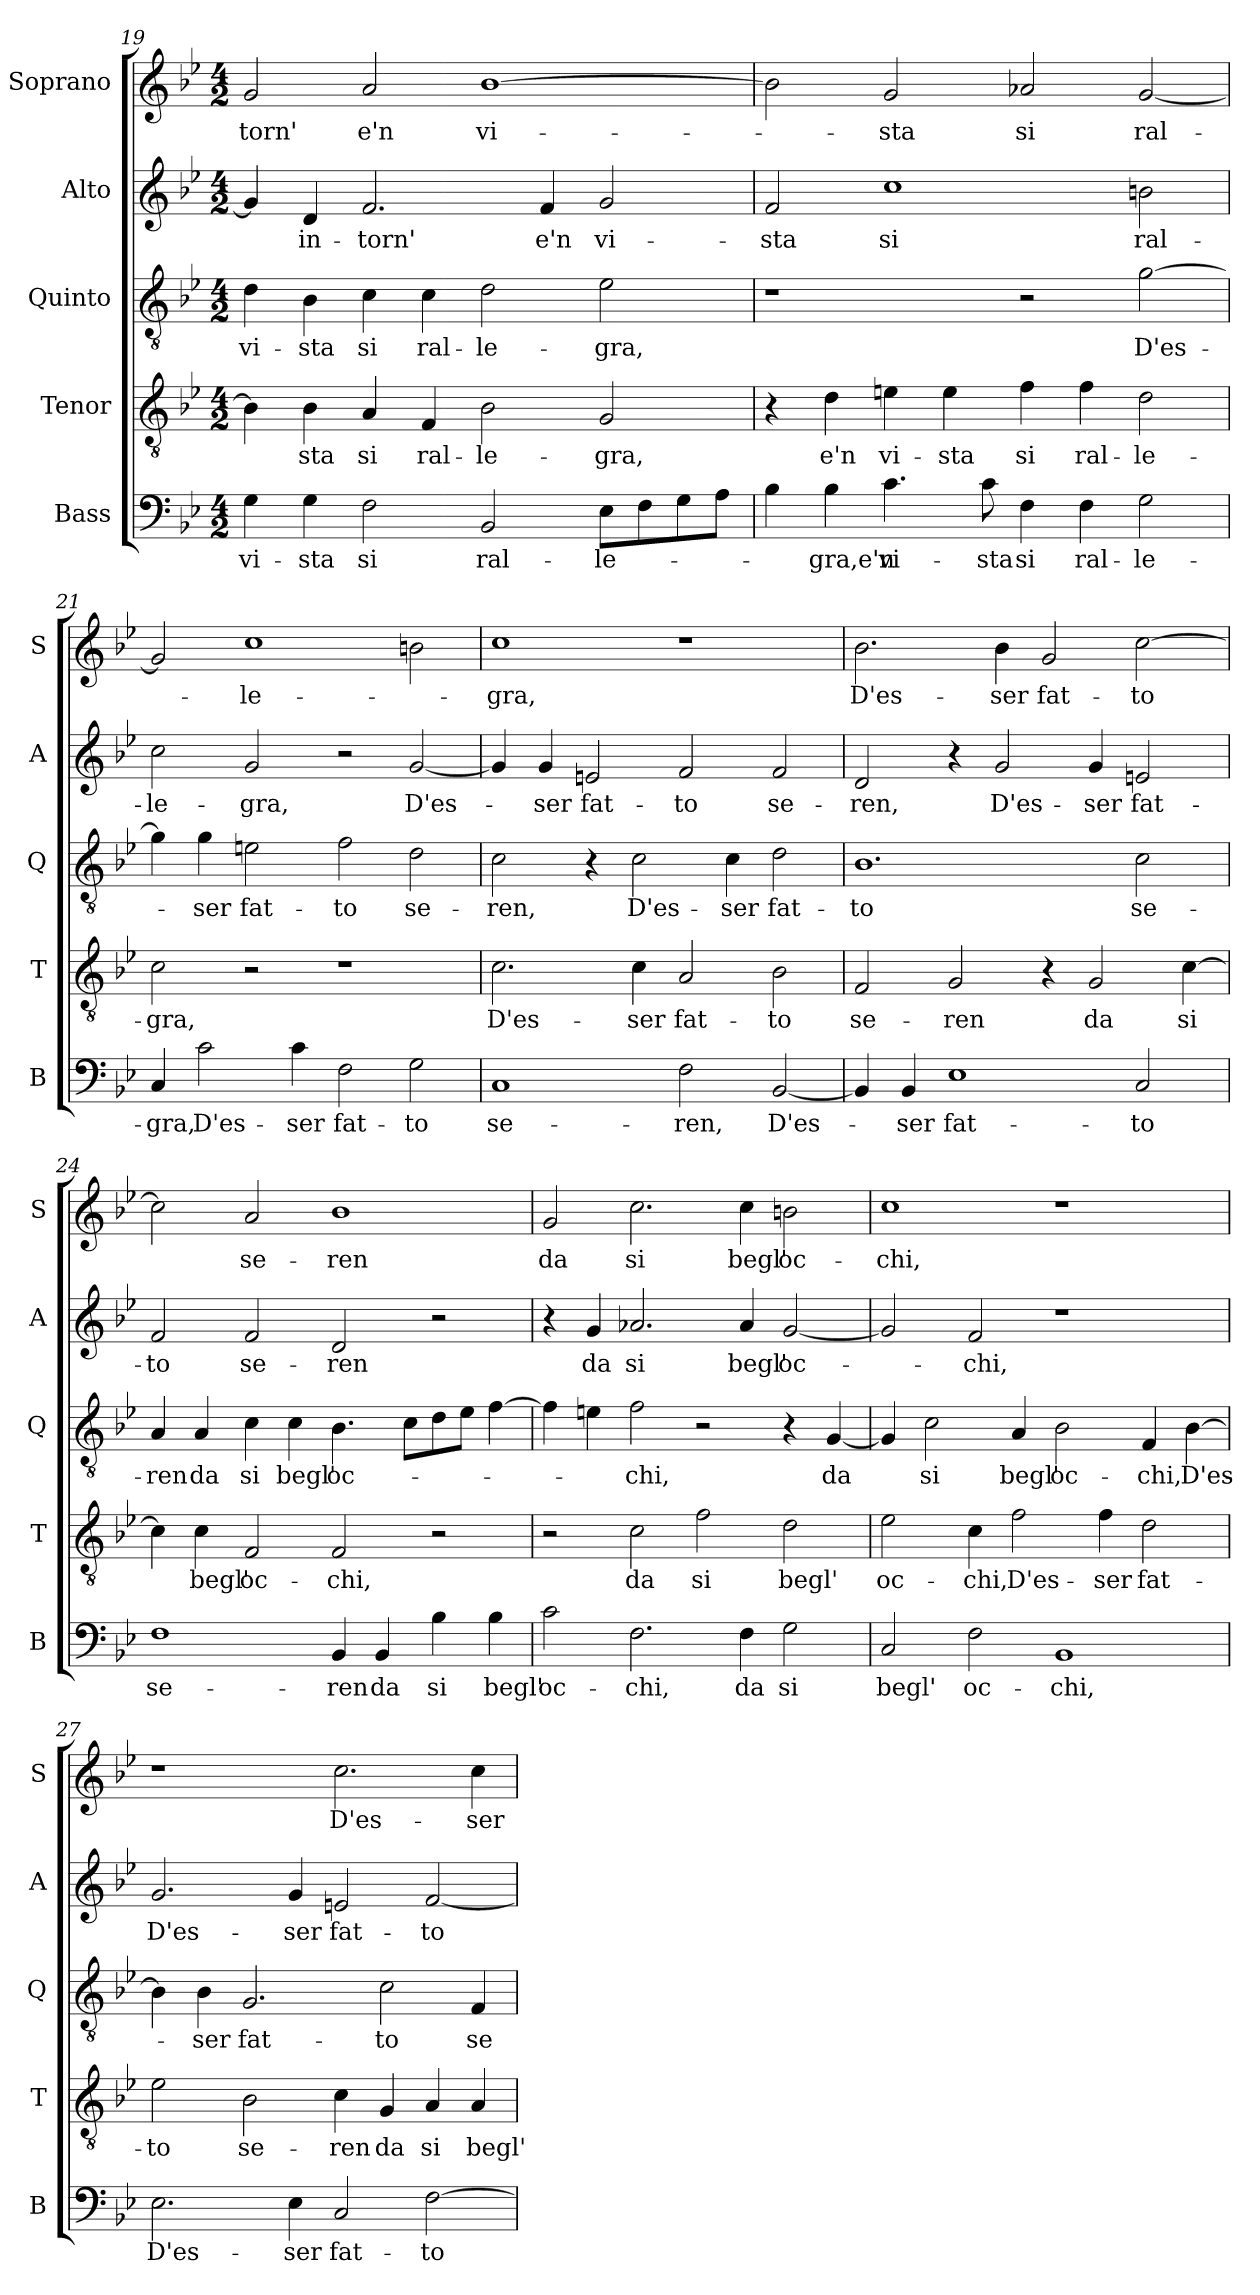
**kern	**text	**kern	**text	**kern	**text	**kern	**text	**kern	**text
*part5	*part5	*part4	*part4	*part3	*part3	*part2	*part2	*part1	*part1
*staff5	*staff5	*staff4	*staff4	*staff3	*staff3	*staff2	*staff2	*staff1	*staff1
*I"Bass	*	*I"Tenor	*	*I"Quinto	*	*I"Alto	*	*I"Soprano	*
*I'B	*	*I'T	*	*I'Q	*	*I'A	*	*I'S	*
*clefF4	*	*clefGv2	*	*clefGv2	*	*clefG2	*	*clefG2	*
*k[b-e-]	*	*k[b-e-]	*	*k[b-e-]	*	*k[b-e-]	*	*k[b-e-]	*
*B-:	*	*B-:	*	*B-:	*	*B-:	*	*B-:	*
*M4/2	*	*M4/2	*	*M4/2	*	*M4/2	*	*M4/2	*
=19	=19	=19	=19	=19	=19	=19	=19	=19	=19
!	!LO:LY:b	!	!	!	!LO:LY:b	!	!	!	!LO:LY:b
4G\	vi-	4B-\]	.	4d\	vi-	4g/]	.	2g/	-torn'
!	!LO:LY:b	!	!LO:LY:b	!	!LO:LY:b	!	!LO:LY:b	!	!
4G\	-sta	4B-\	-sta	4B-\	-sta	4d/	in-	.	.
!	!LO:LY:b	!	!LO:LY:b	!	!LO:LY:b	!	!LO:LY:b	!	!LO:LY:b
2F\	si	4A/	si	4c\	si	2.f/	-torn'	2a/	e'n
!	!	!	!LO:LY:b	!	!LO:LY:b	!	!	!	!
.	.	4F/	ral-	4c\	ral-	.	.	.	.
!	!LO:LY:b	!	!LO:LY:b	!	!LO:LY:b	!	!	!	!LO:LY:b
2BB-/	ral-	2B-\	-le-	2d\	-le-	.	.	[1b-	vi-
!	!	!	!	!	!	!	!LO:LY:b	!	!
.	.	.	.	.	.	4f/	e'n	.	.
!	!LO:LY:b	!	!LO:LY:b	!	!LO:LY:b	!	!LO:LY:b	!	!
8E-\L	-le-	2G/	-gra,	2e-\	-gra,	2g/	vi-	.	.
8F\	.	.	.	.	.	.	.	.	.
8G\	.	.	.	.	.	.	.	.	.
8A\J	.	.	.	.	.	.	.	.	.
!!LO:LB:g=z
=20	=20	=20	=20	=20	=20	=20	=20	=20	=20
!	!	!	!	!	!	!	!LO:LY:b	!	!
4B-\	.	4r	.	1r	.	2f/	-sta	2b-\]	.
!	!LO:LY:b	!	!LO:LY:b	!	!	!	!	!	!
4B-\	-gra,e'n	4d\	e'n	.	.	.	.	.	.
!	!LO:LY:b	!	!LO:LY:b	!	!	!	!LO:LY:b	!	!LO:LY:b
4.c\	vi-	4en\	vi-	.	.	1cc	si	2g/	-sta
!	!	!	!LO:LY:b	!	!	!	!	!	!
.	.	4e\	-sta	.	.	.	.	.	.
!	!LO:LY:b	!	!	!	!	!	!	!	!
8c\	-sta	.	.	.	.	.	.	.	.
!	!LO:LY:b	!	!LO:LY:b	!	!	!	!	!	!LO:LY:b
4F\	si	4f\	si	2r	.	.	.	2a-X/	si
!	!LO:LY:b	!	!LO:LY:b	!	!	!	!	!	!
4F\	ral-	4f\	ral-	.	.	.	.	.	.
!	!LO:LY:b	!	!LO:LY:b	!	!LO:LY:b	!	!LO:LY:b	!	!LO:LY:b
2G\	-le-	2d\	-le-	[2g\	D'es-	2bn\	ral-	[2g/	ral-
=21	=21	=21	=21	=21	=21	=21	=21	=21	=21
!	!LO:LY:b	!	!LO:LY:b	!	!	!	!LO:LY:b	!	!
4C/	-gra,	2c\	-gra,	4g\]	.	2cc\	-le-	2g/]	.
!	!LO:LY:b	!	!	!	!LO:LY:b	!	!	!	!
2c\	D'es-	.	.	4g\	-ser	.	.	.	.
!	!	!	!	!	!LO:LY:b	!	!LO:LY:b	!	!LO:LY:b
.	.	2r	.	2en\	fat-	2g/	-gra,	1cc	-le-
!	!LO:LY:b	!	!	!	!	!	!	!	!
4c\	-ser	.	.	.	.	.	.	.	.
!	!LO:LY:b	!	!	!	!LO:LY:b	!	!	!	!
2F\	fat-	1r	.	2f\	-to	2r	.	.	.
!	!LO:LY:b	!	!	!	!LO:LY:b	!	!LO:LY:b	!	!
2G\	-to	.	.	2d\	se-	[2g/	D'es-	2bn\	.
=22	=22	=22	=22	=22	=22	=22	=22	=22	=22
!	!LO:LY:b	!	!LO:LY:b	!	!LO:LY:b	!	!	!	!LO:LY:b
1C	se-	2.c\	D'es-	2c\	-ren,	4g/]	.	1cc	-gra,
!	!	!	!	!	!	!	!LO:LY:b	!	!
.	.	.	.	.	.	4g/	-ser	.	.
!	!	!	!	!	!	!	!LO:LY:b	!	!
.	.	.	.	4r	.	2en/	fat-	.	.
!	!	!	!LO:LY:b	!	!LO:LY:b	!	!	!	!
.	.	4c\	-ser	2c\	D'es-	.	.	.	.
!	!LO:LY:b	!	!LO:LY:b	!	!	!	!LO:LY:b	!	!
2F\	-ren,	2A/	fat-	.	.	2f/	-to	1r	.
!	!	!	!	!	!LO:LY:b	!	!	!	!
.	.	.	.	4c\	-ser	.	.	.	.
!	!LO:LY:b	!	!LO:LY:b	!	!LO:LY:b	!	!LO:LY:b	!	!
[2BB-/	D'es-	2B-\	-to	2d\	fat-	2f/	se-	.	.
!!LO:LB:g=z
=23	=23	=23	=23	=23	=23	=23	=23	=23	=23
!	!	!	!LO:LY:b	!	!LO:LY:b	!	!LO:LY:b	!	!LO:LY:b
4BB-/]	.	2F/	se-	1.B-	-to	2d/	-ren,	2.b-\	D'es-
!	!LO:LY:b	!	!	!	!	!	!	!	!
4BB-/	-ser	.	.	.	.	.	.	.	.
!	!LO:LY:b	!	!LO:LY:b	!	!	!	!	!	!
1E-	fat-	2G/	-ren	.	.	4r	.	.	.
!	!	!	!	!	!	!	!LO:LY:b	!	!LO:LY:b
.	.	.	.	.	.	2g/	D'es-	4b-\	-ser
!	!	!	!	!	!	!	!	!	!LO:LY:b
.	.	4r	.	.	.	.	.	2g/	fat-
!	!	!	!LO:LY:b	!	!	!	!LO:LY:b	!	!
.	.	2G/	da	.	.	4g/	-ser	.	.
!	!LO:LY:b	!	!	!	!LO:LY:b	!	!LO:LY:b	!	!LO:LY:b
2C/	-to	.	.	2c\	se-	2en/	fat-	[2cc\	-to
!	!	!	!LO:LY:b	!	!	!	!	!	!
.	.	[4c\	si	.	.	.	.	.	.
=24	=24	=24	=24	=24	=24	=24	=24	=24	=24
!	!LO:LY:b	!	!	!	!LO:LY:b	!	!LO:LY:b	!	!
1F	se-	4c\]	.	4A/	-ren	2f/	-to	2cc\]	.
!	!	!	!LO:LY:b	!	!LO:LY:b	!	!	!	!
.	.	4c\	begl'	4A/	da	.	.	.	.
!	!	!	!LO:LY:b	!	!LO:LY:b	!	!LO:LY:b	!	!LO:LY:b
.	.	2F/	oc-	4c\	si	2f/	se-	2a/	se-
!	!	!	!	!	!LO:LY:b	!	!	!	!
.	.	.	.	4c\	begl'	.	.	.	.
!	!LO:LY:b	!	!LO:LY:b	!	!LO:LY:b	!	!LO:LY:b	!	!LO:LY:b
4BB-/	-ren	2F/	-chi,	4.B-\	oc-	2d/	-ren	1b-	-ren
!	!LO:LY:b	!	!	!	!	!	!	!	!
4BB-/	da	.	.	.	.	.	.	.	.
.	.	.	.	8c\L	.	.	.	.	.
!	!LO:LY:b	!	!	!	!	!	!	!	!
4B-\	si	2r	.	8d\	.	2r	.	.	.
.	.	.	.	8e-\J	.	.	.	.	.
!	!LO:LY:b	!	!	!	!	!	!	!	!
4B-\	begl'	.	.	[4f\	.	.	.	.	.
=25	=25	=25	=25	=25	=25	=25	=25	=25	=25
!	!LO:LY:b	!	!	!	!	!	!	!	!LO:LY:b
2c\	oc-	2r	.	4f\]	.	4r	.	2g/	da
!	!	!	!	!	!	!	!LO:LY:b	!	!
.	.	.	.	4en\	.	4g/	da	.	.
!	!LO:LY:b	!	!LO:LY:b	!	!LO:LY:b	!	!LO:LY:b	!	!LO:LY:b
2.F\	-chi,	2c\	da	2f\	-chi,	2.a-X/	si	2.cc\	si
!	!	!	!LO:LY:b	!	!	!	!	!	!
.	.	2f\	si	2r	.	.	.	.	.
!	!LO:LY:b	!	!	!	!	!	!LO:LY:b	!	!LO:LY:b
4F\	da	.	.	.	.	4a-/	begl'	4cc\	begl'
!	!LO:LY:b	!	!LO:LY:b	!	!	!	!LO:LY:b	!	!LO:LY:b
2G\	si	2d\	begl'	4r	.	[2g/	oc-	2bn\	oc-
!	!	!	!	!	!LO:LY:b	!	!	!	!
.	.	.	.	[4G/	da	.	.	.	.
!!LO:PB:g=z
=26	=26	=26	=26	=26	=26	=26	=26	=26	=26
!	!LO:LY:b	!	!LO:LY:b	!	!	!	!	!	!LO:LY:b
2C/	begl'	2e-\	oc-	4G/]	.	2g/]	.	1cc	-chi,
!	!	!	!	!	!LO:LY:b	!	!	!	!
.	.	.	.	2c\	si	.	.	.	.
!	!LO:LY:b	!	!LO:LY:b	!	!	!	!LO:LY:b	!	!
2F\	oc-	4c\	-chi,	.	.	2f/	-chi,	.	.
!	!	!	!LO:LY:b	!	!LO:LY:b	!	!	!	!
.	.	2f\	D'es-	4A/	begl'	.	.	.	.
!	!LO:LY:b	!	!	!	!LO:LY:b	!	!	!	!
1BB-	-chi,	.	.	2B-\	oc-	1r	.	1r	.
!	!	!	!LO:LY:b	!	!	!	!	!	!
.	.	4f\	-ser	.	.	.	.	.	.
!	!	!	!LO:LY:b	!	!LO:LY:b	!	!	!	!
.	.	2d\	fat-	4F/	-chi,	.	.	.	.
!	!	!	!	!	!LO:LY:b	!	!	!	!
.	.	.	.	[4B-\	D'es-	.	.	.	.
=27	=27	=27	=27	=27	=27	=27	=27	=27	=27
!	!LO:LY:b	!	!LO:LY:b	!	!	!	!LO:LY:b	!	!
2.E-\	D'es-	2e-\	-to	4B-\]	.	2.g/	D'es-	1r	.
!	!	!	!	!	!LO:LY:b	!	!	!	!
.	.	.	.	4B-\	-ser	.	.	.	.
!	!	!	!LO:LY:b	!	!LO:LY:b	!	!	!	!
.	.	2B-\	se-	2.G/	fat-	.	.	.	.
!	!LO:LY:b	!	!	!	!	!	!LO:LY:b	!	!
4E-\	-ser	.	.	.	.	4g/	-ser	.	.
!	!LO:LY:b	!	!LO:LY:b	!	!	!	!LO:LY:b	!	!LO:LY:b
2C/	fat-	4c\	-ren	.	.	2en/	fat-	2.cc\	D'es-
!	!	!	!LO:LY:b	!	!LO:LY:b	!	!	!	!
.	.	4G/	da	2c\	-to	.	.	.	.
!	!LO:LY:b	!	!LO:LY:b	!	!	!	!LO:LY:b	!	!
[2F\	-to	4A/	si	.	.	[2f/	-to	.	.
!	!	!	!LO:LY:b	!	!LO:LY:b	!	!	!	!LO:LY:b
.	.	4A/	begl'	4F/	se-	.	.	4cc\	-ser
=	=	=	=	=	=	=	=	=	=
*-	*-	*-	*-	*-	*-	*-	*-	*-	*-
